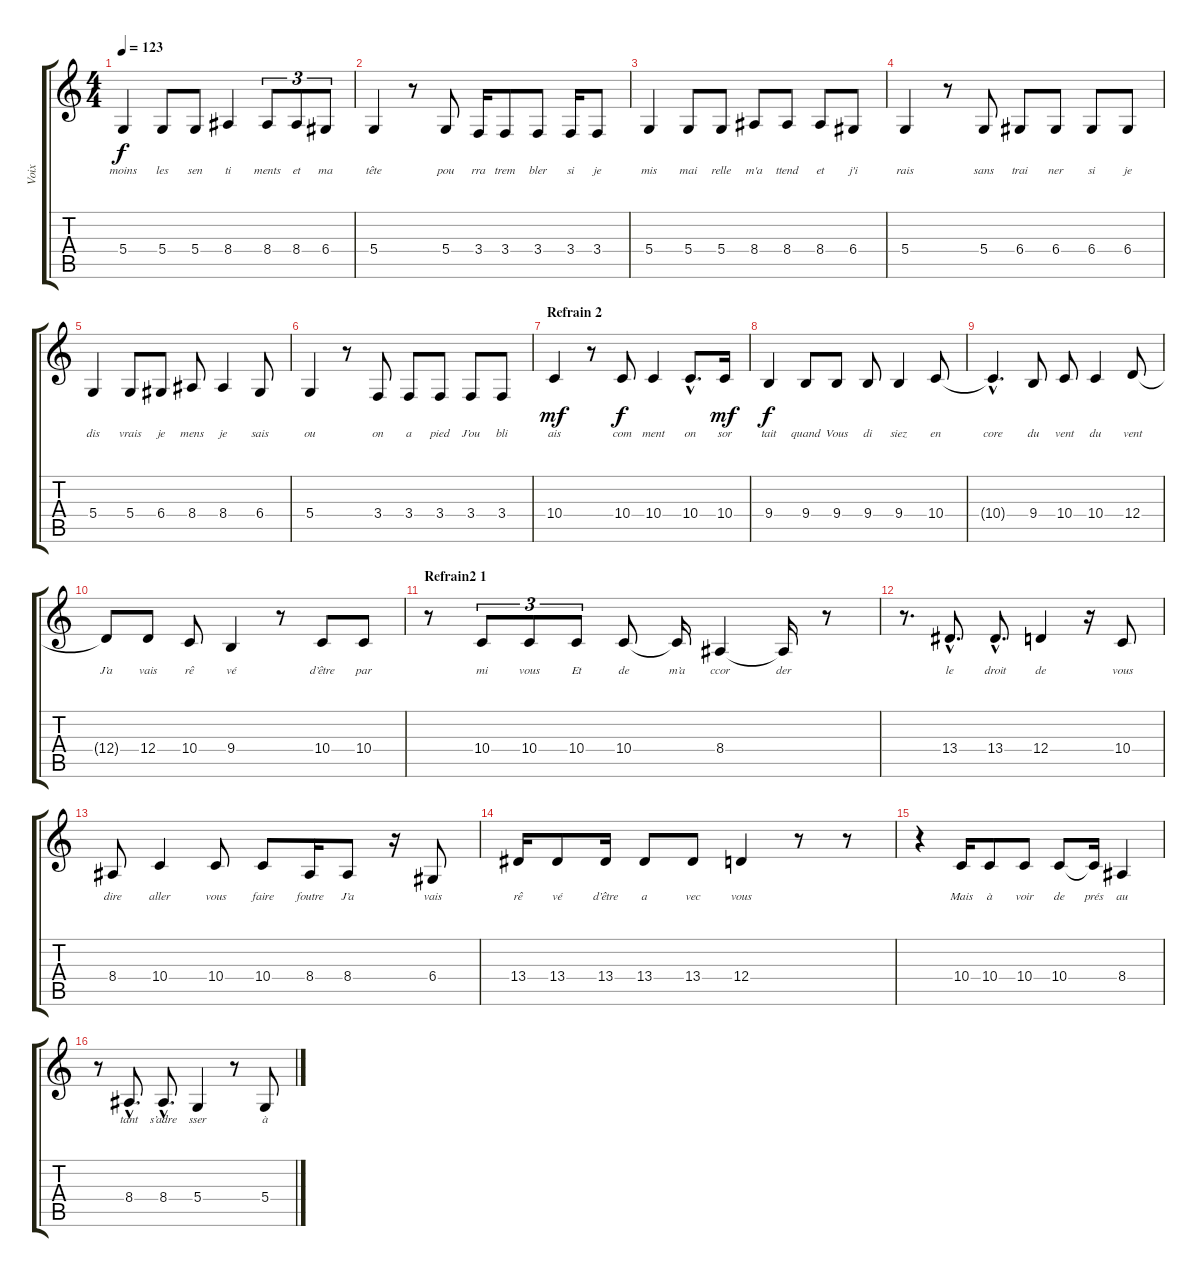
\track ("Voix" "Voix") {instrument clarinet}
\staff {score tabs}
\tuning (E4 B3 G3 D3 A2 E2) {hide}
\ts (4 4)
\tempo 123
\clef g2
\ks c
5.4.4{lyrics (0 "moins") lyrics (1 "") lyrics (2 "") lyrics (3 "") lyrics (4 "") dy f} 5.4.8{lyrics (0 "les") lyrics (1 "") lyrics (2 "") lyrics (3 "") lyrics (4 "")} 5.4.8{lyrics (0 "sen") lyrics (1 "") lyrics (2 "") lyrics (3 "") lyrics (4 "")} 8.4.4{lyrics (0 "ti") lyrics (1 "") lyrics (2 "") lyrics (3 "") lyrics (4 "")} 8.4.8{tu (3 2) lyrics (0 "ments") lyrics (1 "") lyrics (2 "") lyrics (3 "") lyrics (4 "")} 8.4.8{tu (3 2) lyrics (0 "et") lyrics (1 "") lyrics (2 "") lyrics (3 "") lyrics (4 "")} 6.4.8{tu (3 2) lyrics (0 "ma") lyrics (1 "") lyrics (2 "") lyrics (3 "") lyrics (4 "")} |
5.4.4{lyrics (0 "tête") lyrics (1 "") lyrics (2 "") lyrics (3 "") lyrics (4 "")} r.8 5.4.8{lyrics (0 "pou") lyrics (1 "") lyrics (2 "") lyrics (3 "") lyrics (4 "")} 3.4.16{lyrics (0 "rra") lyrics (1 "") lyrics (2 "") lyrics (3 "") lyrics (4 "")} 3.4.8{lyrics (0 "trem") lyrics (1 "") lyrics (2 "") lyrics (3 "") lyrics (4 "")} 3.4.8{lyrics (0 "bler") lyrics (1 "") lyrics (2 "") lyrics (3 "") lyrics (4 "")} 3.4.16{lyrics (0 "si") lyrics (1 "") lyrics (2 "") lyrics (3 "") lyrics (4 "")} 3.4.8{lyrics (0 "je") lyrics (1 "") lyrics (2 "") lyrics (3 "") lyrics (4 "")} |
5.4.4{lyrics (0 "mis") lyrics (1 "") lyrics (2 "") lyrics (3 "") lyrics (4 "")} 5.4.8{lyrics (0 "mai") lyrics (1 "") lyrics (2 "") lyrics (3 "") lyrics (4 "")} 5.4.8{lyrics (0 "relle") lyrics (1 "") lyrics (2 "") lyrics (3 "") lyrics (4 "")} 8.4.8{lyrics (0 "m'a") lyrics (1 "") lyrics (2 "") lyrics (3 "") lyrics (4 "")} 8.4.8{lyrics (0 "ttend") lyrics (1 "") lyrics (2 "") lyrics (3 "") lyrics (4 "")} 8.4.8{lyrics (0 "et") lyrics (1 "") lyrics (2 "") lyrics (3 "") lyrics (4 "")} 6.4.8{lyrics (0 "j'i") lyrics (1 "") lyrics (2 "") lyrics (3 "") lyrics (4 "")} |
5.4.4{lyrics (0 "rais") lyrics (1 "") lyrics (2 "") lyrics (3 "") lyrics (4 "")} r.8 5.4.8{lyrics (0 "sans") lyrics (1 "") lyrics (2 "") lyrics (3 "") lyrics (4 "")} 6.4.8{lyrics (0 "trai") lyrics (1 "") lyrics (2 "") lyrics (3 "") lyrics (4 "")} 6.4.8{lyrics (0 "ner") lyrics (1 "") lyrics (2 "") lyrics (3 "") lyrics (4 "")} 6.4.8{lyrics (0 "si") lyrics (1 "") lyrics (2 "") lyrics (3 "") lyrics (4 "")} 6.4.8{lyrics (0 "je") lyrics (1 "") lyrics (2 "") lyrics (3 "") lyrics (4 "")} |
5.4.4{lyrics (0 "dis") lyrics (1 "") lyrics (2 "") lyrics (3 "") lyrics (4 "")} 5.4.8{lyrics (0 "vrais") lyrics (1 "") lyrics (2 "") lyrics (3 "") lyrics (4 "")} 6.4.8{lyrics (0 "je") lyrics (1 "") lyrics (2 "") lyrics (3 "") lyrics (4 "")} 8.4.8{lyrics (0 "mens") lyrics (1 "") lyrics (2 "") lyrics (3 "") lyrics (4 "")} 8.4.4{lyrics (0 "je") lyrics (1 "") lyrics (2 "") lyrics (3 "") lyrics (4 "")} 6.4.8{lyrics (0 "sais") lyrics (1 "") lyrics (2 "") lyrics (3 "") lyrics (4 "")} |
5.4.4{lyrics (0 "ou") lyrics (1 "") lyrics (2 "") lyrics (3 "") lyrics (4 "")} r.8 3.4.8{lyrics (0 "on") lyrics (1 "") lyrics (2 "") lyrics (3 "") lyrics (4 "")} 3.4.8{lyrics (0 "a") lyrics (1 "") lyrics (2 "") lyrics (3 "") lyrics (4 "")} 3.4.8{lyrics (0 "pied") lyrics (1 "") lyrics (2 "") lyrics (3 "") lyrics (4 "")} 3.4.8{lyrics (0 "J’ou") lyrics (1 "") lyrics (2 "") lyrics (3 "") lyrics (4 "")} 3.4.8{lyrics (0 "bli") lyrics (1 "") lyrics (2 "") lyrics (3 "") lyrics (4 "")} |
\section ("" "Refrain 2")
10.4.4{lyrics (0 "ais") lyrics (1 "") lyrics (2 "") lyrics (3 "") lyrics (4 "") dy mf} r.8 10.4.8{lyrics (0 "com") lyrics (1 "") lyrics (2 "") lyrics (3 "") lyrics (4 "") dy f} 10.4.4{lyrics (0 "ment") lyrics (1 "") lyrics (2 "") lyrics (3 "") lyrics (4 "")} 10.4{hac}.8{d lyrics (0 "on") lyrics (1 "") lyrics (2 "") lyrics (3 "") lyrics (4 "")} 10.4.16{lyrics (0 "sor") lyrics (1 "") lyrics (2 "") lyrics (3 "") lyrics (4 "") dy mf} |
9.4.4{lyrics (0 "tait") lyrics (1 "") lyrics (2 "") lyrics (3 "") lyrics (4 "") dy f} 9.4.8{lyrics (0 "quand") lyrics (1 "") lyrics (2 "") lyrics (3 "") lyrics (4 "")} 9.4.8{lyrics (0 "Vous") lyrics (1 "") lyrics (2 "") lyrics (3 "") lyrics (4 "")} 9.4.8{lyrics (0 "di") lyrics (1 "") lyrics (2 "") lyrics (3 "") lyrics (4 "")} 9.4.4{lyrics (0 "siez") lyrics (1 "") lyrics (2 "") lyrics (3 "") lyrics (4 "")} 10.4.8{lyrics (0 "en") lyrics (1 "") lyrics (2 "") lyrics (3 "") lyrics (4 "")} |
10.4{hac t}.4{d lyrics (0 "core") lyrics (1 "") lyrics (2 "") lyrics (3 "") lyrics (4 "")} 9.4.8{lyrics (0 "du") lyrics (1 "") lyrics (2 "") lyrics (3 "") lyrics (4 "")} 10.4.8{lyrics (0 "vent") lyrics (1 "") lyrics (2 "") lyrics (3 "") lyrics (4 "")} 10.4.4{lyrics (0 "du") lyrics (1 "") lyrics (2 "") lyrics (3 "") lyrics (4 "")} 12.4.8{lyrics (0 "vent") lyrics (1 "") lyrics (2 "") lyrics (3 "") lyrics (4 "")} |
12.4{t}.8{lyrics (0 "J’a") lyrics (1 "") lyrics (2 "") lyrics (3 "") lyrics (4 "")} 12.4.8{lyrics (0 "vais") lyrics (1 "") lyrics (2 "") lyrics (3 "") lyrics (4 "")} 10.4.8{lyrics (0 "rê") lyrics (1 "") lyrics (2 "") lyrics (3 "") lyrics (4 "")} 9.4.4{lyrics (0 "vé") lyrics (1 "") lyrics (2 "") lyrics (3 "") lyrics (4 "")} r.8 10.4.8{lyrics (0 "d’être") lyrics (1 "") lyrics (2 "") lyrics (3 "") lyrics (4 "")} 10.4.8{lyrics (0 "par") lyrics (1 "") lyrics (2 "") lyrics (3 "") lyrics (4 "")} |
\section ("" "Refrain2 1")
r.8 10.4.8{tu (3 2) lyrics (0 "mi") lyrics (1 "") lyrics (2 "") lyrics (3 "") lyrics (4 "")} 10.4.8{tu (3 2) lyrics (0 "vous") lyrics (1 "") lyrics (2 "") lyrics (3 "") lyrics (4 "")} 10.4.8{tu (3 2) lyrics (0 "Et") lyrics (1 "") lyrics (2 "") lyrics (3 "") lyrics (4 "")} 10.4.8{lyrics (0 "de") lyrics (1 "") lyrics (2 "") lyrics (3 "") lyrics (4 "")} 10.4{t}.16{lyrics (0 "m’a") lyrics (1 "") lyrics (2 "") lyrics (3 "") lyrics (4 "")} 8.4.4{lyrics (0 "ccor") lyrics (1 "") lyrics (2 "") lyrics (3 "") lyrics (4 "")} 8.4{t}.16{lyrics (0 "der") lyrics (1 "") lyrics (2 "") lyrics (3 "") lyrics (4 "")} r.8 |
r.8{d} 13.4{hac}.8{d lyrics (0 "le") lyrics (1 "") lyrics (2 "") lyrics (3 "") lyrics (4 "")} 13.4{hac}.8{d lyrics (0 "droit") lyrics (1 "") lyrics (2 "") lyrics (3 "") lyrics (4 "")} 12.4.4{lyrics (0 "de") lyrics (1 "") lyrics (2 "") lyrics (3 "") lyrics (4 "")} r.16 10.4.8{lyrics (0 "vous") lyrics (1 "") lyrics (2 "") lyrics (3 "") lyrics (4 "")} |
8.4.8{lyrics (0 "dire") lyrics (1 "") lyrics (2 "") lyrics (3 "") lyrics (4 "")} 10.4.4{lyrics (0 "aller") lyrics (1 "") lyrics (2 "") lyrics (3 "") lyrics (4 "")} 10.4.8{lyrics (0 "vous") lyrics (1 "") lyrics (2 "") lyrics (3 "") lyrics (4 "")} 10.4.8{lyrics (0 "faire") lyrics (1 "") lyrics (2 "") lyrics (3 "") lyrics (4 "")} 8.4.16{lyrics (0 "foutre") lyrics (1 "") lyrics (2 "") lyrics (3 "") lyrics (4 "")} 8.4.8{lyrics (0 "J’a") lyrics (1 "") lyrics (2 "") lyrics (3 "") lyrics (4 "")} r.16 6.4.8{lyrics (0 "vais") lyrics (1 "") lyrics (2 "") lyrics (3 "") lyrics (4 "")} |
13.4.16{lyrics (0 "rê") lyrics (1 "") lyrics (2 "") lyrics (3 "") lyrics (4 "")} 13.4.8{lyrics (0 "vé") lyrics (1 "") lyrics (2 "") lyrics (3 "") lyrics (4 "")} 13.4.16{lyrics (0 "d’être") lyrics (1 "") lyrics (2 "") lyrics (3 "") lyrics (4 "")} 13.4.8{lyrics (0 "a") lyrics (1 "") lyrics (2 "") lyrics (3 "") lyrics (4 "")} 13.4.8{lyrics (0 "vec") lyrics (1 "") lyrics (2 "") lyrics (3 "") lyrics (4 "")} 12.4.4{lyrics (0 "vous") lyrics (1 "") lyrics (2 "") lyrics (3 "") lyrics (4 "")} r.8 r.8 |
r.4 10.4.16{lyrics (0 "Mais") lyrics (1 "") lyrics (2 "") lyrics (3 "") lyrics (4 "")} 10.4.8{lyrics (0 "à") lyrics (1 "") lyrics (2 "") lyrics (3 "") lyrics (4 "")} 10.4.8{lyrics (0 "voir") lyrics (1 "") lyrics (2 "") lyrics (3 "") lyrics (4 "")} 10.4.8{lyrics (0 "de") lyrics (1 "") lyrics (2 "") lyrics (3 "") lyrics (4 "")} 10.4{t}.16{lyrics (0 "prés") lyrics (1 "") lyrics (2 "") lyrics (3 "") lyrics (4 "")} 8.4.4{lyrics (0 "au") lyrics (1 "") lyrics (2 "") lyrics (3 "") lyrics (4 "")} |
r.8 8.4{hac}.8{d lyrics (0 "tant") lyrics (1 "") lyrics (2 "") lyrics (3 "") lyrics (4 "")} 8.4{hac}.8{d lyrics (0 "s’adre") lyrics (1 "") lyrics (2 "") lyrics (3 "") lyrics (4 "")} 5.4.4{lyrics (0 "sser") lyrics (1 "") lyrics (2 "") lyrics (3 "") lyrics (4 "")} r.8 5.4.8{lyrics (0 "à") lyrics (1 "") lyrics (2 "") lyrics (3 "") lyrics (4 "")}
